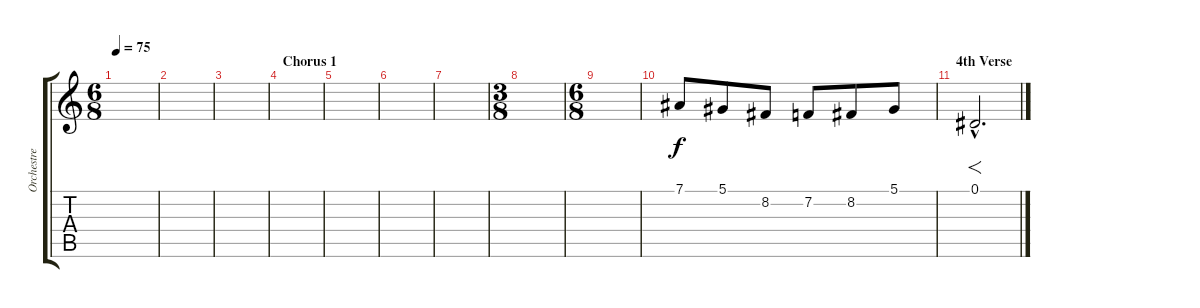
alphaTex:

\track ("Orchestre 4" "Orchestre ") {instrument panflute}
\staff {score tabs}
\tuning (Eb4 Bb3 Gb3 Db3 Ab2 Eb2) {hide}
\ts (6 8)
\tempo 75
\clef g2
\ks c
|
|
|
\section ("" "Chorus 1")
|
|
|
|
\ts (3 8)
|
\ts (6 8)
|
7.1.8 5.1.8 8.2.8 7.2.8 8.2.8 5.1.8 |
\section ("" "4th Verse")
0.1{hac}.2{f d}
